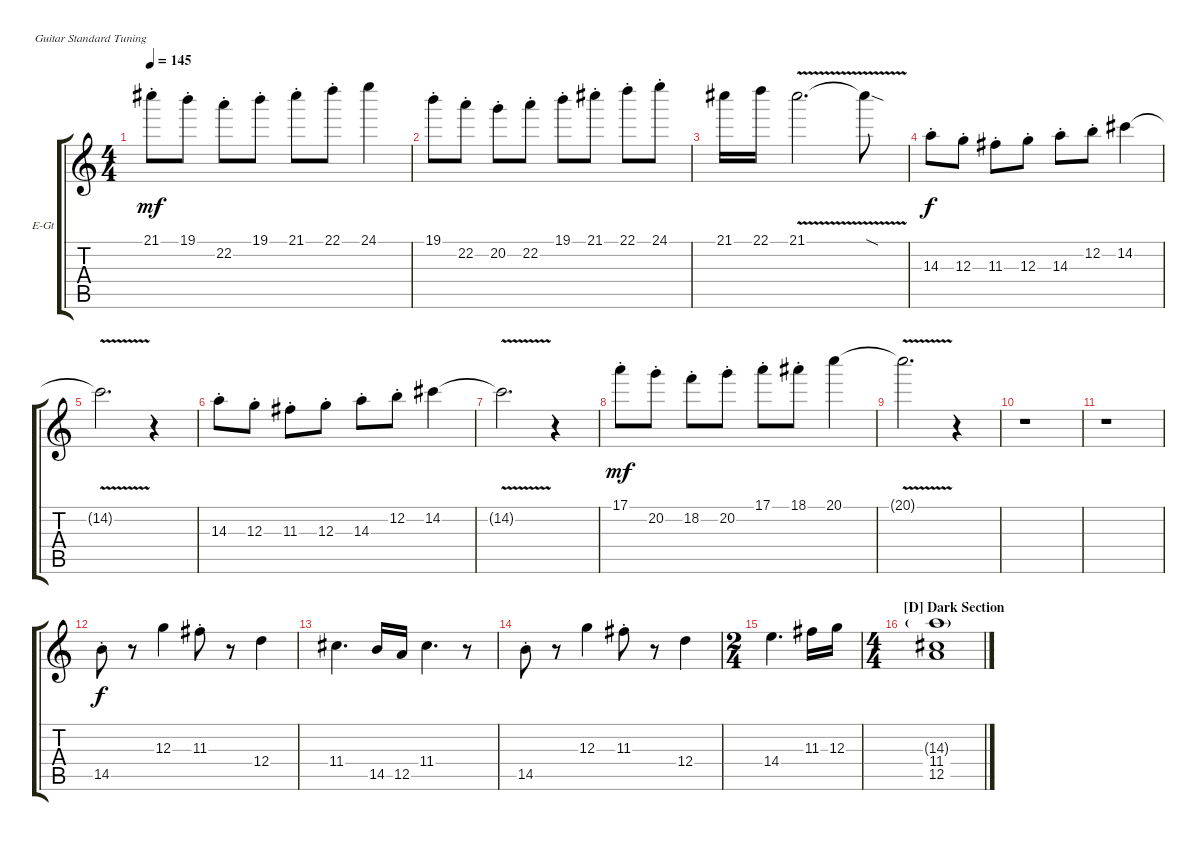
\defaultSystemsLayout 4
\bracketExtendMode groupsimilarinstruments
\firstSystemTrackNameOrientation horizontal
\otherSystemsTrackNameOrientation horizontal
\track ("Guitar Compilation" "E-Gt") {instrument electricguitarclean}
\staff {score tabs}
\tuning (E4 B3 G3 D3 A2 E2)
\ts (4 4)
\tempo 145
\clef g2
\scale
0.333333
\ks c
21.1{st}.8{dy mf} 19.1{st}.8 22.2{st}.8 19.1{st}.8 21.1{st}.8 22.1{st}.8 24.1.4 |
\scale
0.333333 19.1{st}.8 22.2{st}.8 20.2{st}.8 22.2{st}.8 19.1{st}.8 21.1{st}.8 22.1{st}.8 24.1{st}.8 |
\scale
0.333333 21.1.16 22.1.16 21.1{v}.2{d} 21.1{v sod t}.8 |
\scale
0.333333 14.3{st}.8{dy f} 12.3{st}.8 11.3{st}.8 12.3{st}.8 14.3{st}.8 12.2{st}.8 14.2.4 |
\scale
0.333333 14.2{v t}.2{d} r.4 |
\scale
0.333333 14.3{st}.8 12.3{st}.8 11.3{st}.8 12.3{st}.8 14.3{st}.8 12.2{st}.8 14.2.4 |
\scale
0.333333 14.2{v t}.2{d} r.4 |
\scale
0.333333 17.1{st}.8{dy mf} 20.2{st}.8 18.2{st}.8 20.2{st}.8 17.1{st}.8 18.1{st}.8 20.1.4 |
\scale
0.333333 20.1{v t}.2{d} r.4 |
\scale
0.333333 r.1 |
\scale
0.333333 r.1 |
\scale
0.333333 14.5{st}.8{dy f} r.8 12.3.4 11.3{st}.8 r.8 12.4.4 |
\scale
0.333333 11.4.4{d} 14.5.16 12.5.16 11.4.4{d} r.8 |
\scale
0.209459 14.5{st}.8 r.8 12.3.4 11.3{st}.8 r.8 12.4.4 |
\ts (2 4)
\scale
0.39527 14.4.4{d} 11.3.16 12.3.16 |
\ts (4 4)
\section ("D" "Dark Section")
\scale
0.39527 (12.5 11.4 14.3{g}).1
